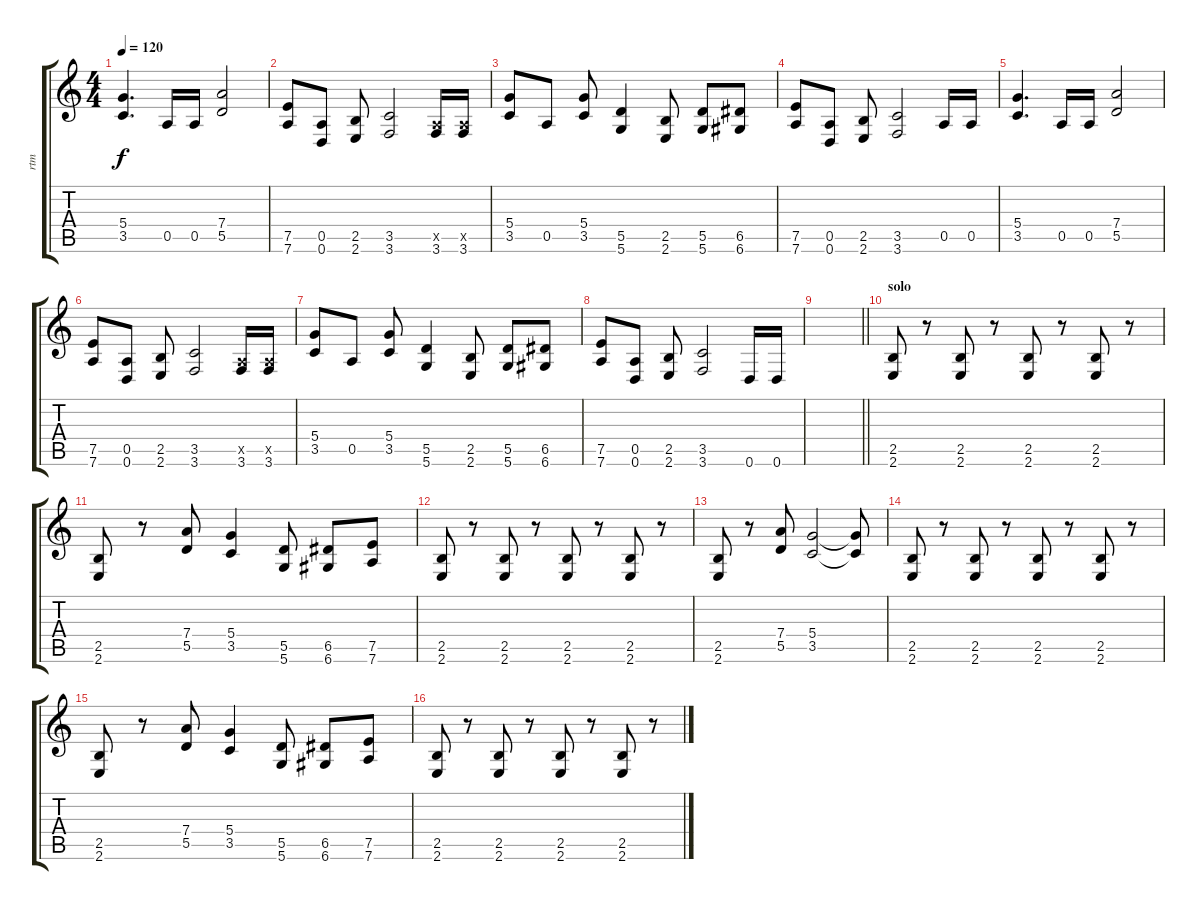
\track ("rtm" "rtm") {instrument overdrivenguitar}
\staff {score tabs}
\tuning (E4 B3 G3 D3 A2 D2) {hide}
\ts (4 4)
\tempo 120
\clef g2
\ks c
(5.4 3.5).4{d dy f} 0.5.16 0.5.16 (7.4 5.5).2 |
(7.5 7.6).8 (0.5 0.6).8 (2.5 2.6).8 (3.5 3.6).2 (0.5{x} 3.6).16 (0.5{x} 3.6).16 |
(5.4 3.5).8 0.5.8 (5.4 3.5).8 (5.5 5.6).4 (2.5 2.6).8 (5.5 5.6).8 (6.5 6.6).8 |
(7.5 7.6).8 (0.5 0.6).8 (2.5 2.6).8 (3.5 3.6).2 0.5.16 0.5.16 |
(5.4 3.5).4{d} 0.5.16 0.5.16 (7.4 5.5).2 |
(7.5 7.6).8 (0.5 0.6).8 (2.5 2.6).8 (3.5 3.6).2 (0.5{x} 3.6).16 (0.5{x} 3.6).16 |
(5.4 3.5).8 0.5.8 (5.4 3.5).8 (5.5 5.6).4 (2.5 2.6).8 (5.5 5.6).8 (6.5 6.6).8 |
(7.5 7.6).8 (0.5 0.6).8 (2.5 2.6).8 (3.5 3.6).2 0.6.16 0.6.16 |
\barLineRight lightlight
|
\section ("" "solo")
(2.5 2.6).8 r.8 (2.5 2.6).8 r.8 (2.5 2.6).8 r.8 (2.5 2.6).8 r.8 |
(2.5 2.6).8 r.8 (7.4 5.5).8 (5.4 3.5).4 (5.5 5.6).8 (6.5 6.6).8 (7.5 7.6).8 |
(2.5 2.6).8 r.8 (2.5 2.6).8 r.8 (2.5 2.6).8 r.8 (2.5 2.6).8 r.8 |
(2.5 2.6).8 r.8 (7.4 5.5).8 (5.4 3.5).2 (5.4{t} 3.5{t}).8 |
(2.5 2.6).8 r.8 (2.5 2.6).8 r.8 (2.5 2.6).8 r.8 (2.5 2.6).8 r.8 |
(2.5 2.6).8 r.8 (7.4 5.5).8 (5.4 3.5).4 (5.5 5.6).8 (6.5 6.6).8 (7.5 7.6).8 |
(2.5 2.6).8 r.8 (2.5 2.6).8 r.8 (2.5 2.6).8 r.8 (2.5 2.6).8 r.8
